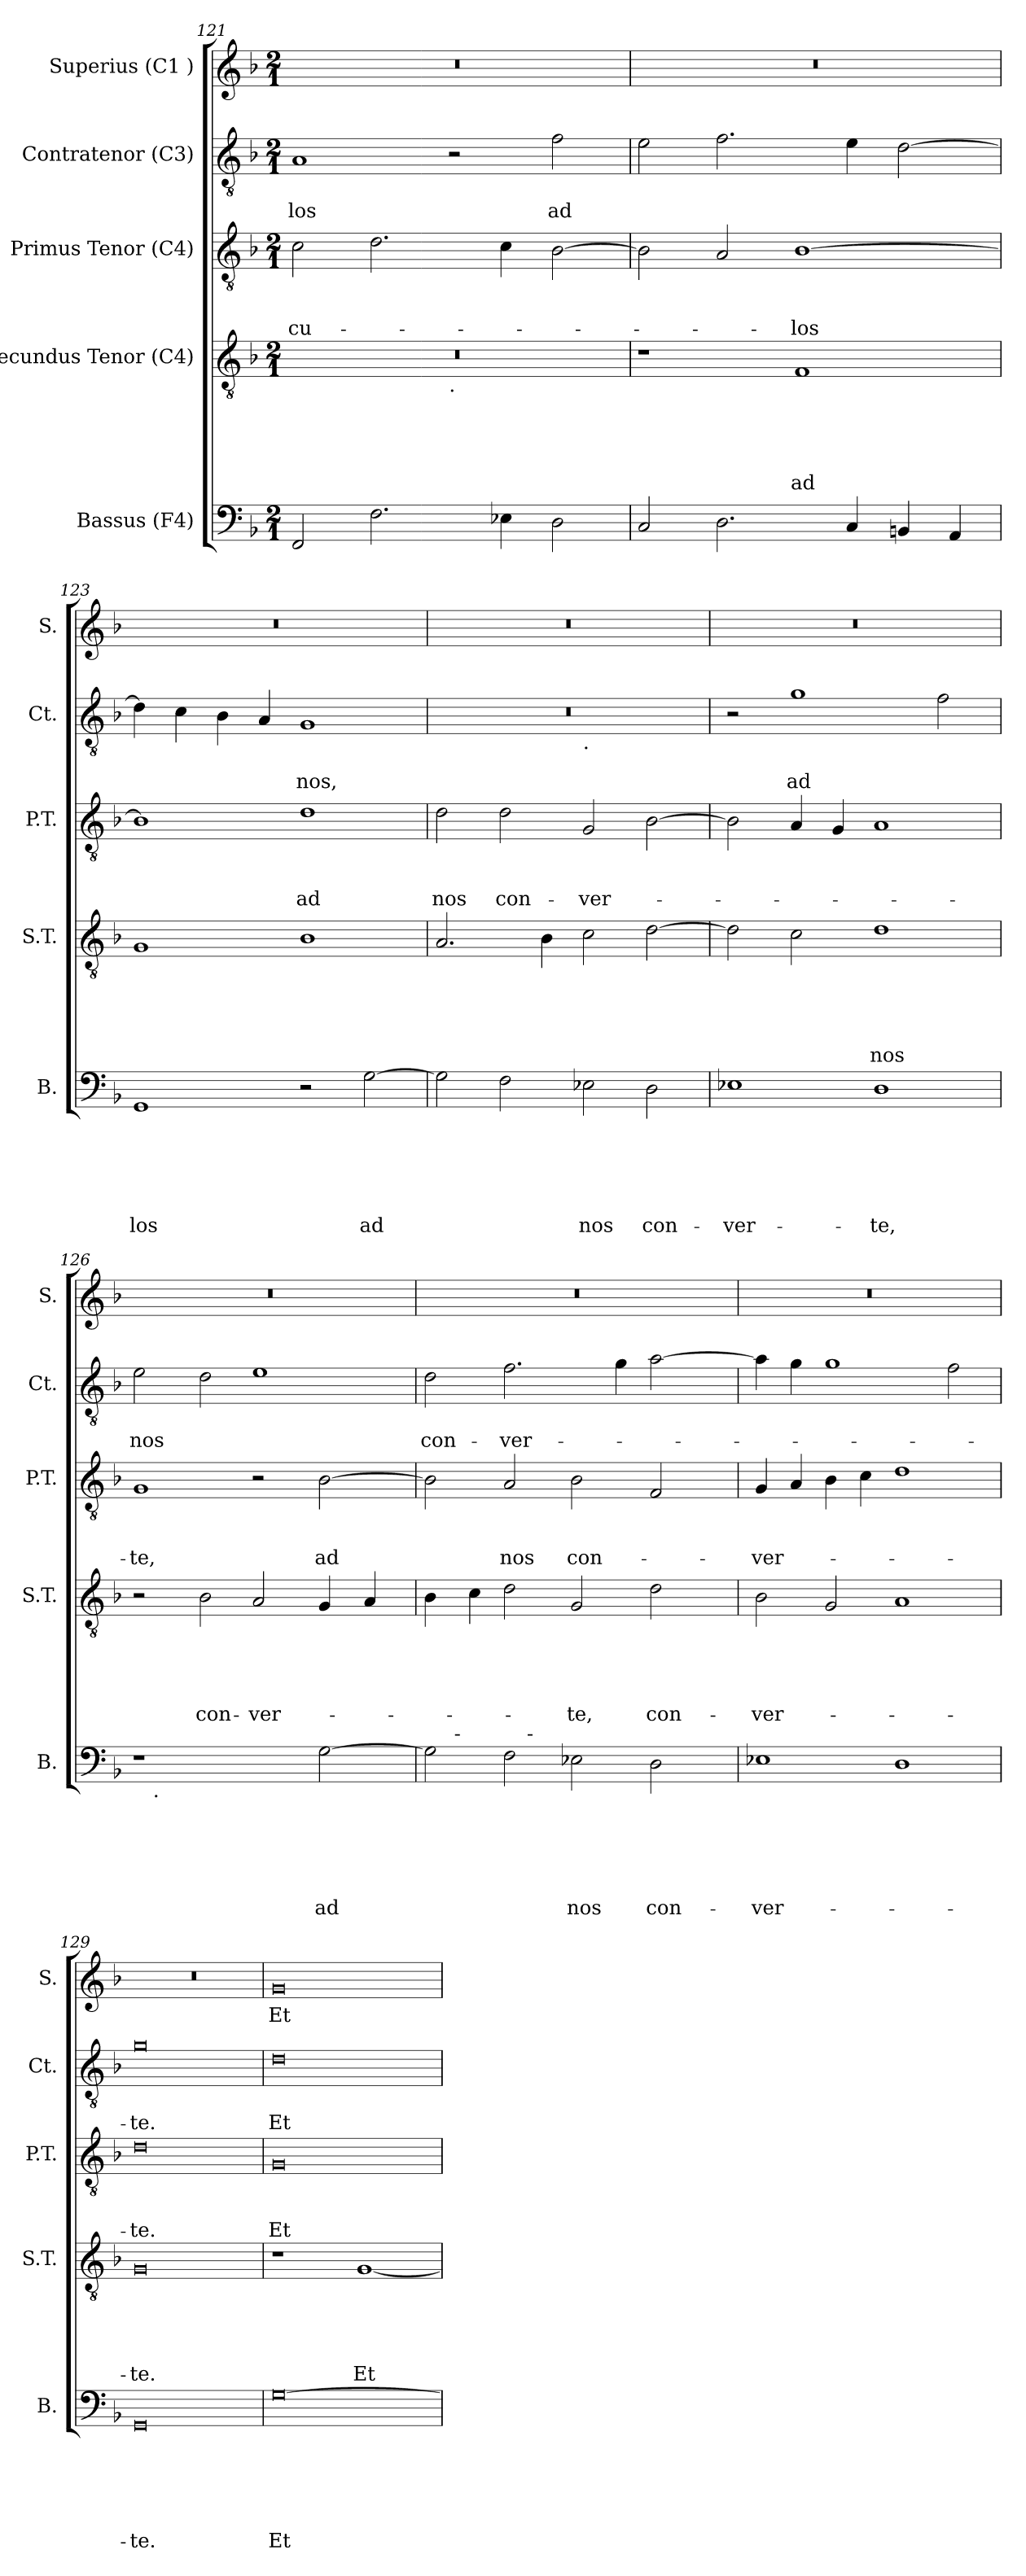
**kern	**text	**text	**text	**text	**text	**text	**kern	**text	**text	**text	**text	**text	**kern	**text	**text	**text	**kern	**text	**text	**kern	**text
*part5	*part5	*part5	*part5	*part5	*part5	*part5	*part4	*part4	*part4	*part4	*part4	*part4	*part3	*part3	*part3	*part3	*part2	*part2	*part2	*part1	*part1
*staff5	*staff5	*staff5	*staff5	*staff5	*staff5	*staff5	*staff4	*staff4	*staff4	*staff4	*staff4	*staff4	*staff3	*staff3	*staff3	*staff3	*staff2	*staff2	*staff2	*staff1	*staff1
*I"Bassus (F4)	*	*	*	*	*	*	*I"Secundus Tenor (C4)	*	*	*	*	*	*I"Primus Tenor (C4)	*	*	*	*I"Contratenor (C3)	*	*	*I"Superius (C1 )	*
*I'B.	*	*	*	*	*	*	*I'S.T.	*	*	*	*	*	*I'P.T.	*	*	*	*I'Ct.	*	*	*I'S.	*
*clefF4	*	*	*	*	*	*	*clefGv2	*	*	*	*	*	*clefGv2	*	*	*	*clefGv2	*	*	*clefG2	*
*k[b-]	*	*	*	*	*	*	*k[b-]	*	*	*	*	*	*k[b-]	*	*	*	*k[b-]	*	*	*k[b-]	*
*F:	*	*	*	*	*	*	*F:	*	*	*	*	*	*F:	*	*	*	*F:	*	*	*F:	*
*M2/1	*	*	*	*	*	*	*M2/1	*	*	*	*	*	*M2/1	*	*	*	*M2/1	*	*	*M2/1	*
=121	=121	=121	=121	=121	=121	=121	=121	=121	=121	=121	=121	=121	=121	=121	=121	=121	=121	=121	=121	=121	=121
!	!	!	!	!	!	!	!	!	!	!	!	!	!	!	!	!LO:LY:b	!	!	!LO:LY:b	!	!
*	*	*	*	*	*	*	*^	*	*	*	*	*	*	*	*	*	*	*	*	*	*
2FF/	.	.	.	.	.	.	0r	1ryy	.	.	.	.	.	2c\	.	.	-cu-	1A	.	-los	0r	.
2.F\	.	.	.	.	.	.	.	.	.	.	.	.	.	2.d\	.	.	.	.	.	.	.	.
!	!	!	!	!	!	!	!	!LO:TX:b:t=.	!	!	!	!	!	!	!	!	!	!	!	!	!	!
.	.	.	.	.	.	.	.	1ryy	.	.	.	.	.	.	.	.	.	2r	.	.	.	.
4E-\	.	.	.	.	.	.	.	.	.	.	.	.	.	4c\	.	.	.	.	.	.	.	.
!	!	!	!	!	!	!	!	!	!	!	!	!	!	!	!	!	!	!	!	!LO:LY:b	!	!
2D\	.	.	.	.	.	.	.	.	.	.	.	.	.	[>2B-\	.	.	.	2f\	.	ad	.	.
*	*	*	*	*	*	*	*v	*v	*	*	*	*	*	*	*	*	*	*	*	*	*	*
=122	=122	=122	=122	=122	=122	=122	=122	=122	=122	=122	=122	=122	=122	=122	=122	=122	=122	=122	=122	=122	=122
2C/	.	.	.	.	.	.	1r	.	.	.	.	.	2B-\]	.	.	.	2e\	.	.	0r	.
2.D\	.	.	.	.	.	.	.	.	.	.	.	.	2A/	.	.	.	2.f\	.	.	.	.
!	!	!	!	!	!	!	!	!	!	!	!	!LO:LY:b	!	!	!	!LO:LY:b	!	!	!	!	!
.	.	.	.	.	.	.	1F	.	.	.	.	ad	[>1B-	.	.	-los	.	.	.	.	.
4C/	.	.	.	.	.	.	.	.	.	.	.	.	.	.	.	.	4e\	.	.	.	.
4BB/	.	.	.	.	.	.	.	.	.	.	.	.	.	.	.	.	[>2d\	.	.	.	.
4AA/	.	.	.	.	.	.	.	.	.	.	.	.	.	.	.	.	.	.	.	.	.
=123	=123	=123	=123	=123	=123	=123	=123	=123	=123	=123	=123	=123	=123	=123	=123	=123	=123	=123	=123	=123	=123
!	!	!	!	!	!	!LO:LY:b	!	!	!	!	!	!	!	!	!	!	!	!	!	!	!
1GG	.	.	.	.	.	-los	1G	.	.	.	.	.	1B-]	.	.	.	4d\]	.	.	0r	.
.	.	.	.	.	.	.	.	.	.	.	.	.	.	.	.	.	4c\	.	.	.	.
.	.	.	.	.	.	.	.	.	.	.	.	.	.	.	.	.	4B-\	.	.	.	.
.	.	.	.	.	.	.	.	.	.	.	.	.	.	.	.	.	4A/	.	.	.	.
!	!	!	!	!	!	!	!	!	!	!	!	!	!	!	!	!LO:LY:b	!	!	!LO:LY:b	!	!
2r	.	.	.	.	.	.	1B-	.	.	.	.	.	1d	.	.	ad	1G	.	nos,	.	.
!	!	!	!	!	!	!LO:LY:b	!	!	!	!	!	!	!	!	!	!	!	!	!	!	!
[<2G\	.	.	.	.	.	ad	.	.	.	.	.	.	.	.	.	.	.	.	.	.	.
!!LO:LB:g=z
=124	=124	=124	=124	=124	=124	=124	=124	=124	=124	=124	=124	=124	=124	=124	=124	=124	=124	=124	=124	=124	=124
!	!	!	!	!	!	!	!	!	!	!	!	!	!	!	!	!LO:LY:b	!	!	!	!	!
*	*	*	*	*	*	*	*	*	*	*	*	*	*	*	*	*	*^	*	*	*	*
2G\]	.	.	.	.	.	.	2.A/	.	.	.	.	.	2d\	.	.	nos	0r	1ryy	.	.	0r	.
!	!	!	!	!	!	!	!	!	!	!	!	!	!	!	!	!LO:LY:b	!	!	!	!	!	!
2F\	.	.	.	.	.	.	.	.	.	.	.	.	2d\	.	.	con-	.	.	.	.	.	.
.	.	.	.	.	.	.	4B-\	.	.	.	.	.	.	.	.	.	.	.	.	.	.	.
!	!	!	!	!	!	!	!	!	!	!	!	!	!	!	!	!	!	!LO:TX:b:t=.	!	!	!	!
!	!	!	!	!	!	!LO:LY:b	!	!	!	!	!	!	!	!	!	!LO:LY:b	!	!	!	!	!	!
2E-\	.	.	.	.	.	nos	2c\	.	.	.	.	.	2G/	.	.	-ver-	.	1ryy	.	.	.	.
!	!	!	!	!	!	!LO:LY:b	!	!	!	!	!	!	!	!	!	!	!	!	!	!	!	!
2D\	.	.	.	.	.	con-	[>2d\	.	.	.	.	.	[>2B-\	.	.	.	.	.	.	.	.	.
=125	=125	=125	=125	=125	=125	=125	=125	=125	=125	=125	=125	=125	=125	=125	=125	=125	=125	=125	=125	=125	=125	=125
!	!	!	!	!	!	!LO:LY:b	!	!	!	!	!	!	!	!	!	!	!	!	!	!	!	!
*	*	*	*	*	*	*	*	*	*	*	*	*	*	*	*	*	*v	*v	*	*	*	*
1E-	.	.	.	.	.	-ver-	2d\]	.	.	.	.	.	2B-\]	.	.	.	2r	.	.	0r	.
!	!	!	!	!	!	!	!	!	!	!	!	!	!	!	!	!	!	!	!LO:LY:b	!	!
.	.	.	.	.	.	.	2c\	.	.	.	.	.	4A/	.	.	.	1g	.	ad	.	.
.	.	.	.	.	.	.	.	.	.	.	.	.	4G/	.	.	.	.	.	.	.	.
!	!	!	!	!	!	!LO:LY:b	!	!	!	!	!	!LO:LY:b	!	!	!	!	!	!	!	!	!
1D	.	.	.	.	.	-te,	1d	.	.	.	.	nos	1A	.	.	.	.	.	.	.	.
.	.	.	.	.	.	.	.	.	.	.	.	.	.	.	.	.	2f\	.	.	.	.
=126	=126	=126	=126	=126	=126	=126	=126	=126	=126	=126	=126	=126	=126	=126	=126	=126	=126	=126	=126	=126	=126
!	!	!	!	!	!	!	!	!	!	!	!	!	!	!	!	!LO:LY:b	!	!	!LO:LY:b	!	!
*^	*	*	*	*	*	*	*	*	*	*	*	*	*	*	*	*	*	*	*	*	*
1r	16.ryy	.	.	.	.	.	.	2r	.	.	.	.	.	1G	.	.	-te,	2e\	.	nos	0r	.
!	!LO:TX:b:t=.	!	!	!	!	!	!	!	!	!	!	!	!	!	!	!	!	!	!	!	!	!
.	1ryy	.	.	.	.	.	.	.	.	.	.	.	.	.	.	.	.	.	.	.	.	.
!	!	!	!	!	!	!	!	!	!	!	!	!	!LO:LY:b	!	!	!	!	!	!	!	!	!
.	.	.	.	.	.	.	.	2B-\	.	.	.	.	con-	.	.	.	.	2d\	.	.	.	.
!	!	!	!	!	!	!	!	!	!	!	!	!	!LO:LY:b	!	!	!	!	!	!	!	!	!
2ryy	.	.	.	.	.	.	.	2A/	.	.	.	.	-ver-	2r	.	.	.	1e	.	.	.	.
.	2ryy	.	.	.	.	.	.	.	.	.	.	.	.	.	.	.	.	.	.	.	.	.
!	!	!	!	!	!	!	!LO:LY:b	!	!	!	!	!	!	!	!	!	!LO:LY:b	!	!	!	!	!
[<2G\	.	.	.	.	.	.	ad	4G/	.	.	.	.	.	[<2B-\	.	.	ad	.	.	.	.	.
.	4ryy	.	.	.	.	.	.	.	.	.	.	.	.	.	.	.	.	.	.	.	.	.
.	.	.	.	.	.	.	.	4A/	.	.	.	.	.	.	.	.	.	.	.	.	.	.
.	8ryy	.	.	.	.	.	.	.	.	.	.	.	.	.	.	.	.	.	.	.	.	.
.	32ryy	.	.	.	.	.	.	.	.	.	.	.	.	.	.	.	.	.	.	.	.	.
!!LO:PB:g=z
=127	=127	=127	=127	=127	=127	=127	=127	=127	=127	=127	=127	=127	=127	=127	=127	=127	=127	=127	=127	=127	=127	=127
!	!	!	!	!	!	!	!	!	!	!	!	!	!	!	!	!	!	!	!	!LO:LY:b	!	!
*	*^	*	*	*	*	*	*	*	*	*	*	*	*	*	*	*	*	*	*	*	*	*
2G\]	8.ryy	2ryy	.	.	.	.	.	.	4B-\	.	.	.	.	.	2B-\]	.	.	.	2d\	.	con-	0r	.
!	!LO:TX:a:t=-	!	!	!	!	!	!	!	!	!	!	!	!	!	!	!	!	!	!	!	!	!	!
.	1ryy	.	.	.	.	.	.	.	.	.	.	.	.	.	.	.	.	.	.	.	.	.	.
.	.	.	.	.	.	.	.	.	4c\	.	.	.	.	.	.	.	.	.	.	.	.	.	.
!	!	!	!	!	!	!	!	!	!	!	!	!	!	!	!	!	!	!LO:LY:b	!	!	!LO:LY:b	!	!
2F\	.	8ryy	.	.	.	.	.	.	2d\	.	.	.	.	.	2A/	.	.	nos	2.f\	.	-ver-	.	.
!	!	!LO:TX:a:t=-	!	!	!	!	!	!	!	!	!	!	!	!	!	!	!	!	!	!	!	!	!
.	.	1ryy	.	.	.	.	.	.	.	.	.	.	.	.	.	.	.	.	.	.	.	.	.
!	!	!	!	!	!	!	!	!LO:LY:b	!	!	!	!	!	!LO:LY:b	!	!	!	!LO:LY:b	!	!	!	!	!
2E-\	.	.	.	.	.	.	.	nos	2G/	.	.	.	.	-te,	2B-\	.	.	con-	.	.	.	.	.
.	2ryy	.	.	.	.	.	.	.	.	.	.	.	.	.	.	.	.	.	.	.	.	.	.
.	.	.	.	.	.	.	.	.	.	.	.	.	.	.	.	.	.	.	4g\	.	.	.	.
!	!	!	!	!	!	!	!	!LO:LY:b	!	!	!	!	!	!LO:LY:b	!	!	!	!	!	!	!	!	!
2D\	.	.	.	.	.	.	.	con-	2d\	.	.	.	.	con-	2F/	.	.	.	[>2a\	.	.	.	.
.	.	4.ryy	.	.	.	.	.	.	.	.	.	.	.	.	.	.	.	.	.	.	.	.	.
.	4ryy	.	.	.	.	.	.	.	.	.	.	.	.	.	.	.	.	.	.	.	.	.	.
.	16ryy	.	.	.	.	.	.	.	.	.	.	.	.	.	.	.	.	.	.	.	.	.	.
=128	=128	=128	=128	=128	=128	=128	=128	=128	=128	=128	=128	=128	=128	=128	=128	=128	=128	=128	=128	=128	=128	=128	=128
!	!	!	!	!	!	!	!	!LO:LY:b	!	!	!	!	!	!LO:LY:b	!	!	!	!LO:LY:b	!	!	!	!	!
*v	*v	*v	*	*	*	*	*	*	*	*	*	*	*	*	*	*	*	*	*	*	*	*	*
1E-	.	.	.	.	.	-ver-	2B-\	.	.	.	.	-ver-	4G/	.	.	-ver-	4a\]	.	.	0r	.
.	.	.	.	.	.	.	.	.	.	.	.	.	4A/	.	.	.	4g\	.	.	.	.
.	.	.	.	.	.	.	2G/	.	.	.	.	.	4B-\	.	.	.	1g	.	.	.	.
.	.	.	.	.	.	.	.	.	.	.	.	.	4c\	.	.	.	.	.	.	.	.
1D	.	.	.	.	.	.	1A	.	.	.	.	.	1d	.	.	.	.	.	.	.	.
.	.	.	.	.	.	.	.	.	.	.	.	.	.	.	.	.	2f\	.	.	.	.
=129	=129	=129	=129	=129	=129	=129	=129	=129	=129	=129	=129	=129	=129	=129	=129	=129	=129	=129	=129	=129	=129
!	!	!	!	!	!	!LO:LY:b:rj	!	!	!	!	!	!LO:LY:b:rj	!	!	!	!LO:LY:b:rj	!	!	!LO:LY:b:rj	!	!
0GG	.	.	.	.	.	-te.	0G	.	.	.	.	-te.	0d	.	.	-te.	0g	.	-te.	0r	.
!!LO:LB:g=z
=130	=130	=130	=130	=130	=130	=130	=130	=130	=130	=130	=130	=130	=130	=130	=130	=130	=130	=130	=130	=130	=130
!	!	!	!	!	!	!LO:LY:b	!	!	!	!	!	!	!	!	!	!LO:LY:b:rj	!	!	!LO:LY:b:rj	!	!LO:LY:b:rj
[>0G	.	.	.	.	.	Et	1r	.	.	.	.	.	0G	.	.	Et	0d	.	Et	0g	Et
!	!	!	!	!	!	!	!	!	!	!	!	!LO:LY:b	!	!	!	!	!	!	!	!	!
.	.	.	.	.	.	.	[<1G	.	.	.	.	Et	.	.	.	.	.	.	.	.	.
=	=	=	=	=	=	=	=	=	=	=	=	=	=	=	=	=	=	=	=	=	=
*-	*-	*-	*-	*-	*-	*-	*-	*-	*-	*-	*-	*-	*-	*-	*-	*-	*-	*-	*-	*-	*-
